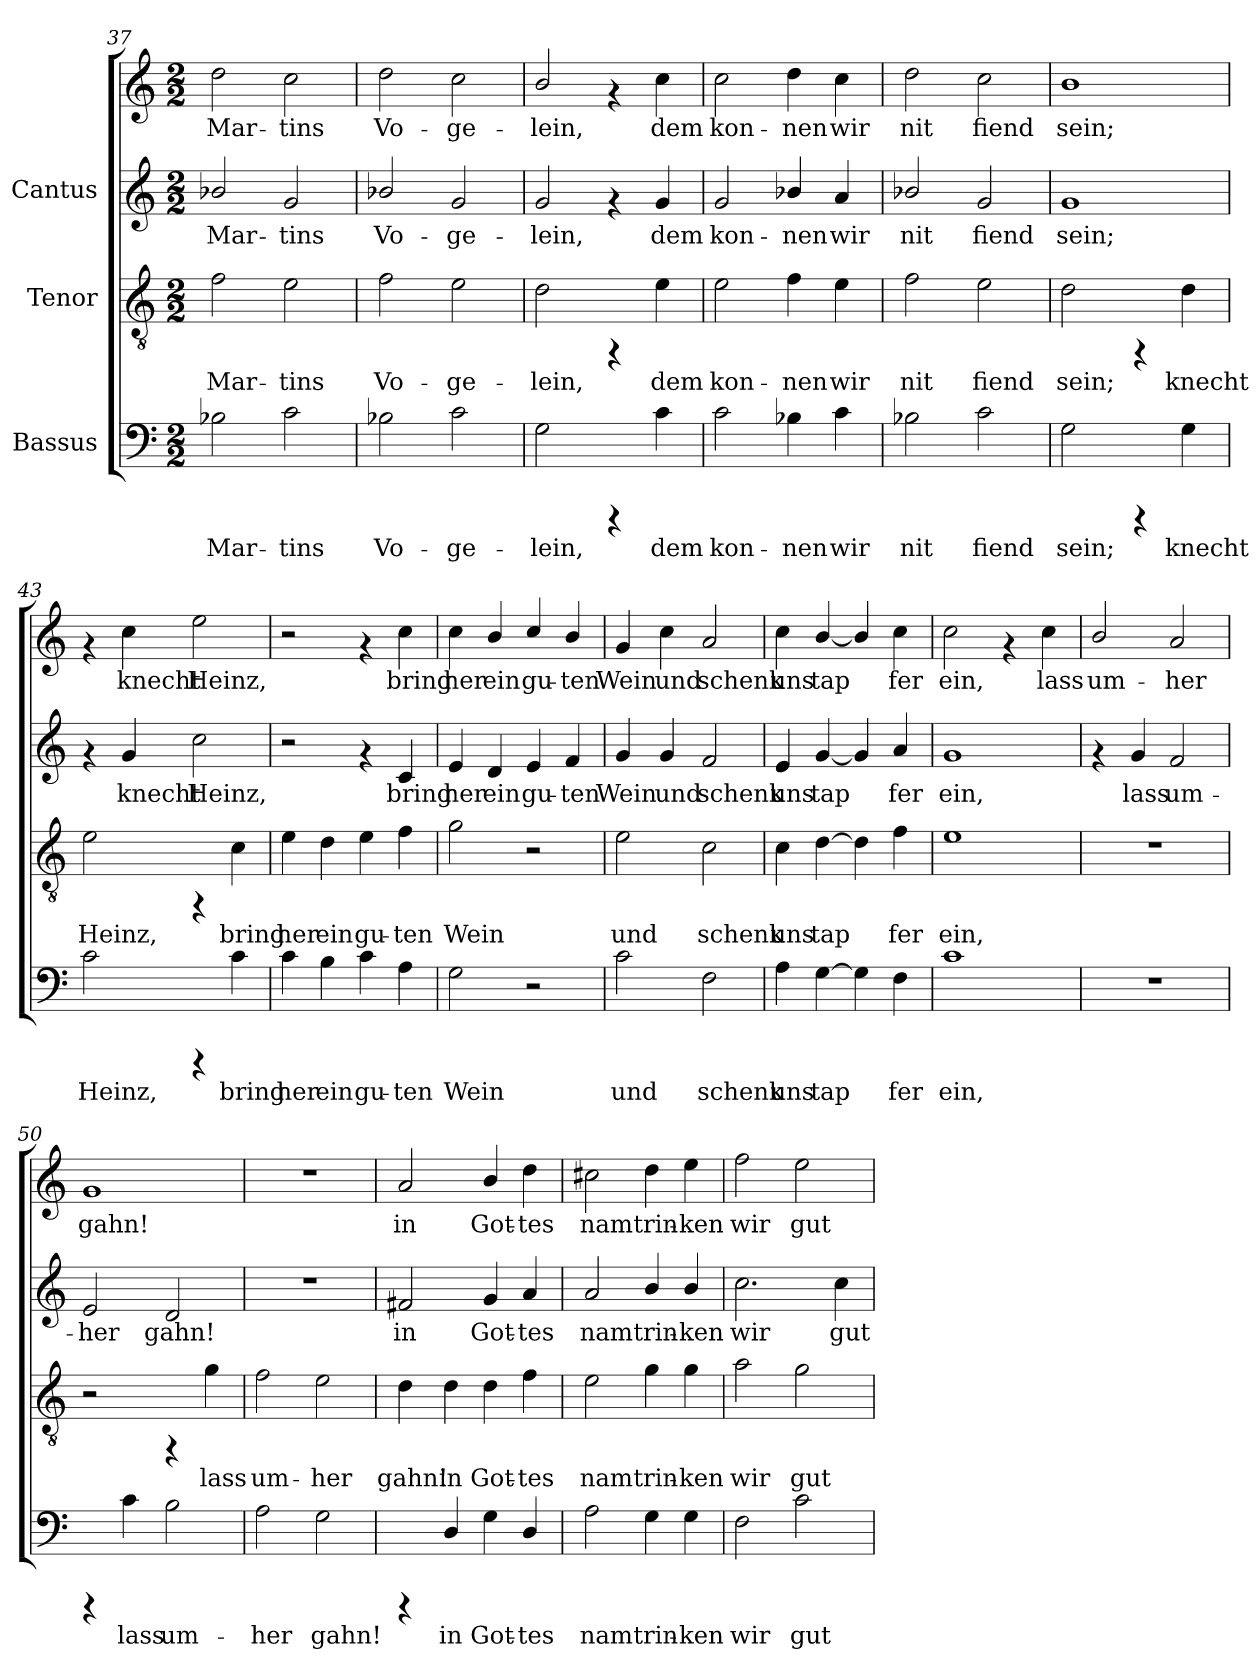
**kern	**text	**kern	**text	**kern	**text	**kern	**text
*part3	*part3	*part2	*part2	*part1	*part1	*part1	*part1
*staff4	*staff4	*staff3	*staff3	*staff2	*staff2	*staff1	*staff1
*I"Bassus	*	*I"Tenor	*	*I"Cantus	*	*	*
!!LO:PB:g=z
*clefF4	*	*clefGv2	*	*clefG2	*	*clefG2	*
*M2/2	*	*M2/2	*	*M2/2	*	*M2/2	*
=37	=37	=37	=37	=37	=37	=37	=37
!	!LO:LY:b:cj	!	!LO:LY:b:cj	!	!LO:LY:b:cj	!	!LO:LY:b:cj
2B-X\	Mar-	2f\	Mar-	2b-X/	Mar-	2dd\	Mar-
!	!LO:LY:b:cj	!	!LO:LY:b:cj	!	!LO:LY:b:cj	!	!LO:LY:b:cj
2c\	-tins	2e\	-tins	2g/	-tins	2cc\	-tins
=38	=38	=38	=38	=38	=38	=38	=38
!	!LO:LY:b:cj	!	!LO:LY:b:cj	!	!LO:LY:b:cj	!	!LO:LY:b:cj
2B-X\	Vo-	2f\	Vo-	2b-X/	-Vo-	2dd\	Vo-
!	!LO:LY:b:cj	!	!LO:LY:b:cj	!	!LO:LY:b:cj	!	!LO:LY:b:cj
2c\	-ge-	2e\	-ge-	2g/	-ge-	2cc\	-ge-
=39	=39	=39	=39	=39	=39	=39	=39
!	!LO:LY:b:cj	!	!LO:LY:b:cj	!	!LO:LY:b:cj	!	!LO:LY:b:cj
2G\	-lein,	2d\	-lein,	2g/	lein,	2b/	-lein,
4rCCC	.	4rFF	.	4rf	.	4rf	.
!	!LO:LY:b:cj	!	!LO:LY:b:cj	!	!LO:LY:b:cj	!	!LO:LY:b:cj
4c\	dem	4e\	dem	4g/	dem	4cc\	dem
=40	=40	=40	=40	=40	=40	=40	=40
!	!LO:LY:b:cj	!	!LO:LY:b:cj	!	!LO:LY:b:cj	!	!LO:LY:b:cj
2c\	kon-	2e\	kon-	2g/	kon-	2cc\	kon-
!	!LO:LY:b:cj	!	!LO:LY:b:cj	!	!LO:LY:b:cj	!	!LO:LY:b:cj
4B-X\	-nen	4f\	-nen	4b-X/	-nen	4dd\	-nen
!	!LO:LY:b:cj	!	!LO:LY:b:cj	!	!LO:LY:b:cj	!	!LO:LY:b:cj
4c\	wir	4e\	wir	4a/	wir	4cc\	wir
=41	=41	=41	=41	=41	=41	=41	=41
!	!LO:LY:b:cj	!	!LO:LY:b:cj	!	!LO:LY:b:cj	!	!LO:LY:b:cj
2B-X\	nit	2f\	nit	2b-X/	nit	2dd\	nit
!	!LO:LY:b:cj	!	!LO:LY:b:cj	!	!LO:LY:b:cj	!	!LO:LY:b:cj
2c\	fiend	2e\	fiend	2g/	fiend	2cc\	fiend
=42	=42	=42	=42	=42	=42	=42	=42
!	!LO:LY:b:cj	!	!LO:LY:b:cj	!	!LO:LY:b:cj	!	!LO:LY:b:cj
2G\	sein;	2d\	sein;	1g	sein;	1b	sein;
4rCCC	.	4rFF	.	.	.	.	.
!	!LO:LY:b:cj	!	!LO:LY:b:cj	!	!	!	!
4G\	knecht	4d\	knecht	.	.	.	.
!!LO:LB:g=z
=43	=43	=43	=43	=43	=43	=43	=43
!	!LO:LY:b:cj	!	!LO:LY:b:cj	!	!	!	!
2c\	Heinz,	2e\	Heinz,	4rf	.	4rf	.
!	!	!	!	!	!LO:LY:b:cj	!	!LO:LY:b:cj
.	.	.	.	4g/	knecht	4cc\	knecht
!	!	!	!	!	!LO:LY:b:cj	!	!LO:LY:b:cj
4rCCC	.	4rFF	.	2cc\	Heinz,	2ee\	Heinz,
!	!LO:LY:b:cj	!	!LO:LY:b:cj	!	!	!	!
4c\	bring	4c\	bring	.	.	.	.
=44	=44	=44	=44	=44	=44	=44	=44
!	!LO:LY:b:cj	!	!LO:LY:b:cj	!	!	!	!
4c\	her	4e\	her	2r	.	2r	.
!	!LO:LY:b:cj	!	!LO:LY:b:cj	!	!	!	!
4B\	ein	4d\	ein	.	.	.	.
!	!LO:LY:b:cj	!	!LO:LY:b:cj	!	!	!	!
4c\	gu-	4e\	gu-	4rf	.	4rf	.
!	!LO:LY:b:cj	!	!LO:LY:b:cj	!	!LO:LY:b:cj	!	!LO:LY:b:cj
4A\	-ten	4f\	-ten	4c/	bring	4cc\	bring
=45	=45	=45	=45	=45	=45	=45	=45
!	!LO:LY:b:cj	!	!LO:LY:b:cj	!	!LO:LY:b:cj	!	!LO:LY:b:cj
2G\	Wein	2g\	Wein	4e/	her	4cc\	her
!	!	!	!	!	!LO:LY:b:cj	!	!LO:LY:b:cj
.	.	.	.	4d/	ein	4b/	ein
!	!	!	!	!	!LO:LY:b:cj	!	!LO:LY:b:cj
2r	.	2r	.	4e/	gu-	4cc/	gu-
!	!	!	!	!	!LO:LY:b:cj	!	!LO:LY:b:cj
.	.	.	.	4f/	-ten	4b/	-ten
=46	=46	=46	=46	=46	=46	=46	=46
!	!LO:LY:b:cj	!	!LO:LY:b:cj	!	!LO:LY:b:cj	!	!LO:LY:b:cj
2c\	und	2e\	und	4g/	Wein	4g/	Wein
!	!	!	!	!	!LO:LY:b:cj	!	!LO:LY:b:cj
.	.	.	.	4g/	und	4cc\	und
!	!LO:LY:b:cj	!	!LO:LY:b:cj	!	!LO:LY:b:cj	!	!LO:LY:b:cj
2F\	schenk	2c\	schenk	2f/	schenk	2a/	schenk
=47	=47	=47	=47	=47	=47	=47	=47
!	!LO:LY:b:cj	!	!LO:LY:b:cj	!	!LO:LY:b:cj	!	!LO:LY:b:cj
4A\	uns	4c\	uns	4e/	uns	4cc\	uns
!	!LO:LY:b:cj	!	!LO:LY:b:cj	!	!LO:LY:b:cj	!	!LO:LY:b:cj
[>4G\	tap-	[>4d\	tap-	[<4g/	tap-	[<4b/	tap-
!	!LO:LY:b:cj	!	!LO:LY:b:cj	!	!LO:LY:b:cj	!	!LO:LY:b:cj
4G\]	-	4d\]	-	4g/]	-	4b/]	-
!	!LO:LY:b:cj	!	!LO:LY:b:cj	!	!LO:LY:b:cj	!	!LO:LY:b:cj
4F\	fer	4f\	fer	4a/	fer	4cc\	fer
!!LO:LB:g=z
=48	=48	=48	=48	=48	=48	=48	=48
!	!LO:LY:b:cj	!	!LO:LY:b:cj	!	!LO:LY:b:cj	!	!LO:LY:b:cj
1c	ein,	1e	ein,	1g	ein,	2cc\	ein,
.	.	.	.	.	.	4rf	.
!	!	!	!	!	!	!	!LO:LY:b:cj
.	.	.	.	.	.	4cc\	lass
=49	=49	=49	=49	=49	=49	=49	=49
!	!	!	!	!	!	!	!LO:LY:b:cj
1r	.	1r	.	4rf	.	2b/	um-
!	!	!	!	!	!LO:LY:b:cj	!	!
.	.	.	.	4g/	lass	.	.
!	!	!	!	!	!LO:LY:b:cj	!	!LO:LY:b:cj
.	.	.	.	2f/	um-	2a/	-her
=50	=50	=50	=50	=50	=50	=50	=50
!	!	!	!	!	!LO:LY:b:cj	!	!LO:LY:b:cj
4rCCC	.	2r	.	2e/	her	1g	-gahn!
!	!LO:LY:b:cj	!	!	!	!	!	!
4c\	lass	.	.	.	.	.	.
!	!LO:LY:b:cj	!	!	!	!LO:LY:b:cj	!	!
2B\	um-	4rFF	.	2d/	gahn!	.	.
!	!	!	!LO:LY:b:cj	!	!	!	!
.	.	4g\	lass	.	.	.	.
=51	=51	=51	=51	=51	=51	=51	=51
!	!LO:LY:b:cj	!	!LO:LY:b:cj	!	!	!	!
2A\	-her	2f\	um-	1r	.	1r	.
!	!LO:LY:b:cj	!	!LO:LY:b:cj	!	!	!	!
2G\	gahn!	2e\	-her	.	.	.	.
=52	=52	=52	=52	=52	=52	=52	=52
!	!	!	!LO:LY:b:cj	!	!LO:LY:b:cj	!	!LO:LY:b:cj
4rCCC	.	4d\	gahn!	2f#X/	in	2a/	in
!	!LO:LY:b:cj	!	!LO:LY:b:cj	!	!	!	!
4D/	in	4d\	in	.	.	.	.
!	!LO:LY:b:cj	!	!LO:LY:b:cj	!	!LO:LY:b:cj	!	!LO:LY:b:cj
4G\	Got-	4d\	Got-	4g/	Got-	4b/	Got-
!	!LO:LY:b:cj	!	!LO:LY:b:cj	!	!LO:LY:b:cj	!	!LO:LY:b:cj
4D/	-tes	4f\	-tes	4a/	-tes	4dd\	-tes
=53	=53	=53	=53	=53	=53	=53	=53
!	!LO:LY:b:cj	!	!LO:LY:b:cj	!	!LO:LY:b:cj	!	!LO:LY:b:cj
2A\	nam	2e\	nam	2a/	nam	2cc#X\	nam
!	!LO:LY:b:cj	!	!LO:LY:b:cj	!	!LO:LY:b:cj	!	!LO:LY:b:cj
4G\	trin-	4g\	trin-	4b/	trin-	4dd\	trin-
!	!LO:LY:b:cj	!	!LO:LY:b:cj	!	!LO:LY:b:cj	!	!LO:LY:b:cj
4G\	-ken	4g\	-ken	4b/	-ken	4ee\	-ken
!!LO:LB:g=z
=54	=54	=54	=54	=54	=54	=54	=54
!	!LO:LY:b:cj	!	!LO:LY:b:cj	!	!LO:LY:b:cj	!	!LO:LY:b:cj
2F\	wir	2a\	wir	2.cc\	wir	2ff\	wir
!	!LO:LY:b:cj	!	!LO:LY:b:cj	!	!	!	!LO:LY:b:cj
2c\	gut	2g\	gut	.	.	2ee\	gut
!	!	!	!	!	!LO:LY:b:cj	!	!
.	.	.	.	4cc\	gut	.	.
=	=	=	=	=	=	=	=
*-	*-	*-	*-	*-	*-	*-	*-
